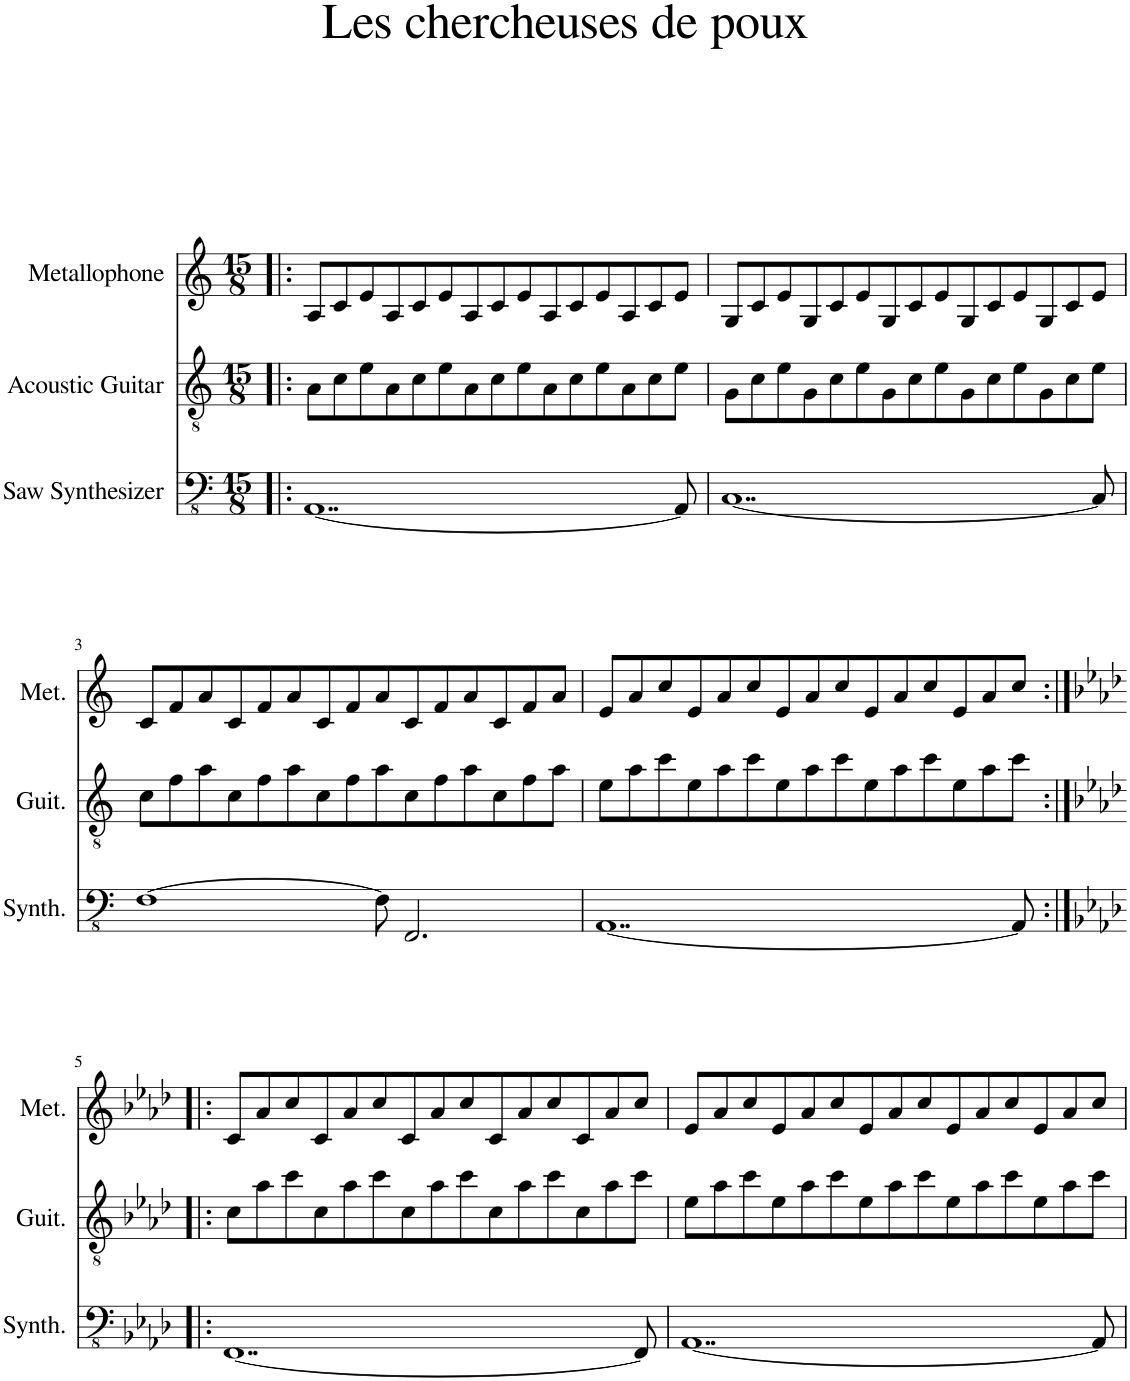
**kern	**kern	**kern
*part3	*part2	*part1
*staff3	*staff2	*staff1
*I"Saw Synthesizer	*I"Acoustic Guitar	*I"Metallophone
*I'Synth.	*I'Guit.	*I'Met.
*clefFv4	*clefGv2	*clefG2
*k[]	*k[]	*k[]
*M15/8	*M15/8	*M15/8
=1!|:	=1!|:	=1!|:
[1..AAA	8A\L	8A/L
.	8c\	8c/
.	8e\	8e/
.	8A\	8A/
.	8c\	8c/
.	8e\	8e/
.	8A\	8A/
.	8c\	8c/
.	8e\	8e/
.	8A\	8A/
.	8c\	8c/
.	8e\	8e/
.	8A\	8A/
.	8c\	8c/
8AAA/]	8e\J	8e/J
=2	=2	=2
[1..CC	8G\L	8G/L
.	8c\	8c/
.	8e\	8e/
.	8G\	8G/
.	8c\	8c/
.	8e\	8e/
.	8G\	8G/
.	8c\	8c/
.	8e\	8e/
.	8G\	8G/
.	8c\	8c/
.	8e\	8e/
.	8G\	8G/
.	8c\	8c/
8CC/]	8e\J	8e/J
!!LO:LB:g=z
=3	=3	=3
[1FF	8c\L	8c/L
.	8f\	8f/
.	8a\	8a/
.	8c\	8c/
.	8f\	8f/
.	8a\	8a/
.	8c\	8c/
.	8f\	8f/
8FF\]	8a\	8a/
2.FFF/	8c\	8c/
.	8f\	8f/
.	8a\	8a/
.	8c\	8c/
.	8f\	8f/
.	8a\J	8a/J
=4	=4	=4
[1..AAA	8e\L	8e/L
.	8a\	8a/
.	8cc\	8cc/
.	8e\	8e/
.	8a\	8a/
.	8cc\	8cc/
.	8e\	8e/
.	8a\	8a/
.	8cc\	8cc/
.	8e\	8e/
.	8a\	8a/
.	8cc\	8cc/
.	8e\	8e/
.	8a\	8a/
8AAA/]	8cc\J	8cc/J
!!LO:LB:g=z
=5:|!|:	=5:|!|:	=5:|!|:
*k[b-e-a-d-]	*k[b-e-a-d-]	*k[b-e-a-d-]
[1..FFF	8c\L	8c/L
.	8a-\	8a-/
.	8cc\	8cc/
.	8c\	8c/
.	8a-\	8a-/
.	8cc\	8cc/
.	8c\	8c/
.	8a-\	8a-/
.	8cc\	8cc/
.	8c\	8c/
.	8a-\	8a-/
.	8cc\	8cc/
.	8c\	8c/
.	8a-\	8a-/
8FFF/]	8cc\J	8cc/J
=6	=6	=6
[1..AAA-	8e-\L	8e-/L
.	8a-\	8a-/
.	8cc\	8cc/
.	8e-\	8e-/
.	8a-\	8a-/
.	8cc\	8cc/
.	8e-\	8e-/
.	8a-\	8a-/
.	8cc\	8cc/
.	8e-\	8e-/
.	8a-\	8a-/
.	8cc\	8cc/
.	8e-\	8e-/
.	8a-\	8a-/
8AAA-/]	8cc\J	8cc/J
=	=	=
*-	*-	*-
